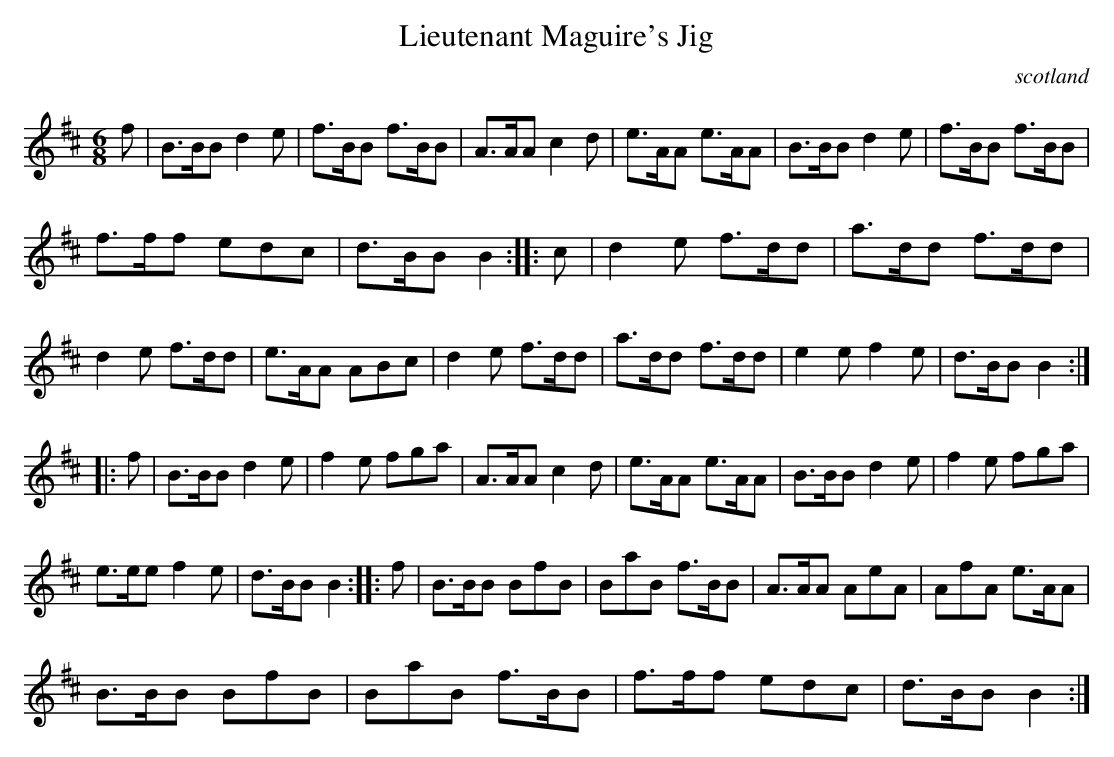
X:1
T:Lieutenant Maguire's Jig
O:scotland
M:6/8
Q:160
K:Bm
f|\
B>BB d2e|f>BB f>BB|A>AA c2d|e>AA e>AA|\
B>BB d2e|f>BB f>BB|
f>ff edc|d>BB B2::\
c|\
d2e f>dd|a>dd f>dd|
d2e f>dd|e>AA ABc|\
d2e f>dd|a>dd f>dd|e2e f2e|d>BB B2::
f|\
B>BB d2e|f2e fga|A>AA c2d|e>AA e>AA|\
B>BB d2e|f2e fga|
e>ee f2e|d>BB B2::\
f|\
B>BB BfB|BaB f>BB|A>AA AeA|AfA e>AA|
B>BB BfB|BaB f>BB|f>ff edc|d>BB B2:|
